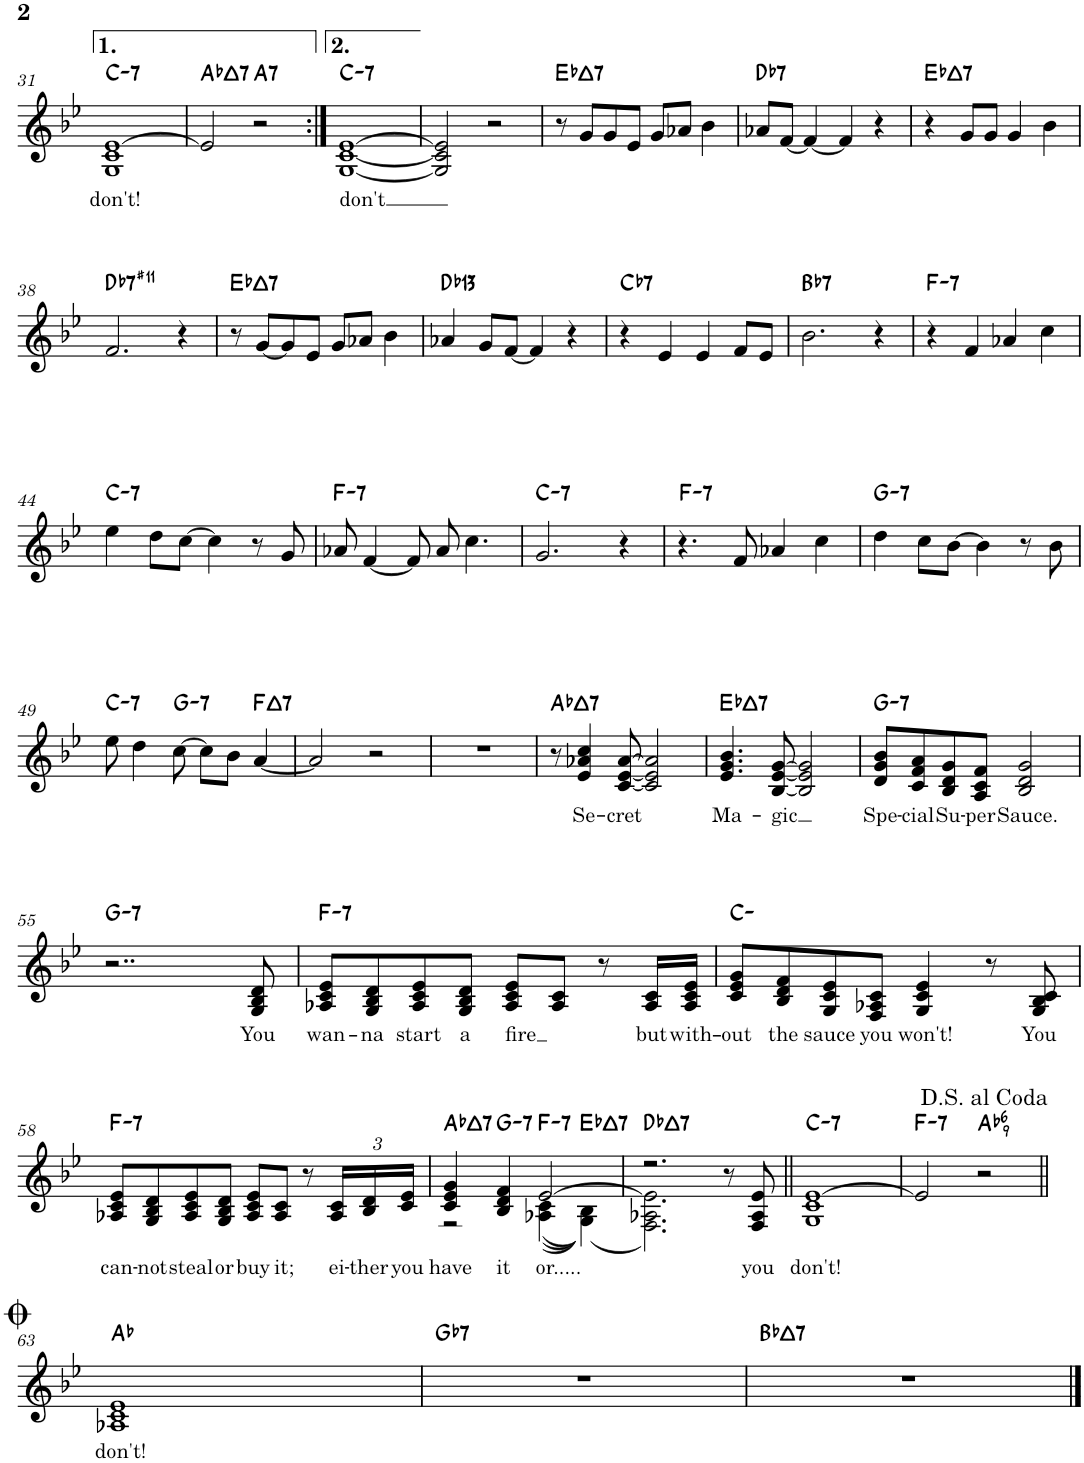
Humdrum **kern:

**kern	**text	**harte
*part1	*part1	*part1
*staff1	*staff1	*
*I"Piano	*	*
*I'Pno.	*	*
!!LO:PB:g=z
*clefG2	*	*
*k[b-e-]	*	*
*M4/4	*	*
=31	=31	=31
!	!LO:LY:b	!LO:H:kt=7
1G 1c [1e-	don't!	C:min7
=32	=32	=32
!	!	!LO:H:kt=7
2e-/]	.	Ab:maj7
!	!	!LO:H:kt=7
2r	.	A:7
=33:|!	=33:|!	=33:|!
!	!LO:LY:b	!LO:H:kt=7
[1G [1c [1e-	don't	C:min7
=34	=34	=34
2G/] 2c/] 2e-/]	.	.
2r	.	.
=35	=35	=35
!	!	!LO:H:kt=7
8r	.	Eb:maj7
8g/L	.	.
8g/	.	.
8e-/J	.	.
8g/L	.	.
8a-X/J	.	.
4b-\	.	.
=36	=36	=36
!	!	!LO:H:kt=7
8a-X/L	.	Db:7
[8f/J	.	.
4f/_	.	.
4f/]	.	.
4r	.	.
=37	=37	=37
!	!	!LO:H:kt=7
4r	.	Eb:maj7
8g/L	.	.
8g/J	.	.
4g/	.	.
4b-\	.	.
!!LO:LB:g=z
=38	=38	=38
!	!	!LO:H:kt=7
2.f/	.	Db:7(#11)
4r	.	.
=39	=39	=39
!	!	!LO:H:kt=7
8r	.	Eb:maj7
[8g/L	.	.
8g/]	.	.
8e-/J	.	.
8g/L	.	.
8a-X/J	.	.
4b-\	.	.
=40	=40	=40
!	!	!LO:H:kt=13
4a-X/	.	Db:9(11,13)
8g/L	.	.
[8f/J	.	.
4f/]	.	.
4r	.	.
=41	=41	=41
!	!	!LO:H:kt=7
4r	.	Cb:7
4e-/	.	.
4e-/	.	.
8f/L	.	.
8e-/J	.	.
=42	=42	=42
!	!	!LO:H:kt=7
2.b-\	.	Bb:7
4r	.	.
=43	=43	=43
!	!	!LO:H:kt=7
4r	.	F:min7
4f/	.	.
4a-X/	.	.
4cc\	.	.
!!LO:LB:g=z
=44	=44	=44
!	!	!LO:H:kt=7
4ee-\	.	C:min7
8dd\L	.	.
[8cc\J	.	.
4cc\]	.	.
8r	.	.
8g/	.	.
=45	=45	=45
!	!	!LO:H:kt=7
8a-X/	.	F:min7
[4f/	.	.
8f/]	.	.
8a-/	.	.
4.cc\	.	.
=46	=46	=46
!	!	!LO:H:kt=7
2.g/	.	C:min7
4r	.	.
=47	=47	=47
!	!	!LO:H:kt=7
4.r	.	F:min7
8f/	.	.
4a-X/	.	.
4cc\	.	.
=48	=48	=48
!	!	!LO:H:kt=7
4dd\	.	G:min7
8cc\L	.	.
[8b-\J	.	.
4b-\]	.	.
8r	.	.
8b-\	.	.
!!LO:LB:g=z
=49	=49	=49
!	!	!LO:H:kt=7
8ee-\	.	C:min7
4dd\	.	.
!	!	!LO:H:kt=7
[8cc\	.	G:min7
8cc\L]	.	.
8b-\J	.	.
!	!	!LO:H:kt=7
[4a/	.	F:maj7
=50	=50	=50
2a/]	.	.
2r	.	.
=51	=51	=51
1r	.	.
=52	=52	=52
!	!	!LO:H:kt=7
8r	.	Ab:maj7
!	!LO:LY:b	!
4e-/ 4a-X/ 4cc/	Se-	.
!	!LO:LY:b	!
[8c/ [8e-/ [8a-/	-cret	.
2c/] 2e-/] 2a-/]	.	.
=53	=53	=53
!	!LO:LY:b	!LO:H:kt=7
4.e-/ 4.g/ 4.b-/	Ma-	Eb:maj7
!	!LO:LY:b	!
[8B-/ [8e-/ [8g/	-gic	.
2B-/] 2e-/] 2g/]	.	.
=54	=54	=54
!	!LO:LY:b	!LO:H:kt=7
8d/ 8g/ 8b-/L	Spe-	G:min7
!	!LO:LY:b	!
8c/ 8f/ 8a/	-cial	.
!	!LO:LY:b	!
8B-/ 8d/ 8g/	Su-	.
!	!LO:LY:b	!
8A/ 8c/ 8f/J	-per	.
!	!LO:LY:b	!
2B-/ 2d/ 2g/	Sauce.	.
!!LO:LB:g=z
=55	=55	=55
!	!	!LO:H:kt=7
2..r	.	G:min7
!	!LO:LY:b	!
8G/ 8B-/ 8d/	You	.
=56	=56	=56
!	!LO:LY:b	!LO:H:kt=7
8A-X/ 8c/ 8e-/L	wan-	F:min7
!	!LO:LY:b	!
8G/ 8B-/ 8d/	-na	.
!	!LO:LY:b	!
8A-/ 8c/ 8e-/	start	.
!	!LO:LY:b	!
8G/ 8B-/ 8d/J	a	.
!	!LO:LY:b	!
8A-/ 8c/ 8e-/L	fire	.
8A-/ 8c/J	.	.
8r	.	.
!	!LO:LY:b	!
16A-/ 16c/LL	but	.
!	!LO:LY:b	!
16A-/ 16c/ 16e-/JJ	with-	.
=57	=57	=57
!	!LO:LY:b	!
8c/ 8e-/ 8g/L	-out	C:min
!	!LO:LY:b	!
8B-/ 8d/ 8f/	the	.
!	!LO:LY:b	!
8G/ 8c/ 8e-/	sauce	.
!	!LO:LY:b	!
8F/ 8A-X/ 8c/J	you	.
!	!LO:LY:b	!
4G/ 4c/ 4e-/	won't!	.
8r	.	.
!	!LO:LY:b	!
8G/ 8B-/ 8c/	You	.
!!LO:LB:g=z
=58	=58	=58
!	!LO:LY:b	!LO:H:kt=7
8A-X/ 8c/ 8e-/L	can-	F:min7
!	!LO:LY:b	!
8G/ 8B-/ 8d/	-not	.
!	!LO:LY:b	!
8A-/ 8c/ 8e-/	steal	.
!	!LO:LY:b	!
8G/ 8B-/ 8d/J	or	.
!	!LO:LY:b	!
8A-/ 8c/ 8e-/L	buy	.
!	!LO:LY:b	!
8A-/ 8c/J	it;	.
8r	.	.
*Xbrackettup	*	*
!	!LO:LY:b	!
24A-/ 24c/LL	ei-	.
!	!LO:LY:b	!
24B-/ 24d/	-ther	.
!	!LO:LY:b	!
24c/ 24e-/JJ	you	.
=59	=59	=59
!	!LO:LY:b	!LO:H:kt=7
*^	*	*
4c/ 4e-/ 4g/	2r	have	Ab:maj7
!	!	!LO:LY:b	!LO:H:kt=7
4B-/ 4d/ 4f/	.	it	G:min7
!	!	!LO:LY:b	!LO:H:kt=7
[2e-/	(((4A-X\ 4c\	or.....	F:min7
!	!	!	!LO:H:kt=7
.	(4G\ 4B-\)))	.	Eb:maj7
=60	=60	=60	=60
!	!	!	!LO:H:kt=7
2.r	2.F\ 2.A-X\ 2.e-\])	.	Db:maj7
8r	4ryy	.	.
!	!	!LO:LY:b	!
8F/ 8A-/ 8e-/	.	you	.
*v	*v	*	*
=61||	=61||	=61||
!	!LO:LY:b	!LO:H:kt=7
1G 1c [1e-	don't!	C:min7
=62	=62	=62
!	!	!LO:H:kt=7
2e-/]	.	F:min7
!	!	!LO:H:kt=6
2r	.	Ab:maj6(9)
!!LO:LB:g=z
=63||	=63||	=63||
!	!LO:LY:b	!
1A-X 1c 1e-	don't!	Ab:maj
=64	=64	=64
!	!	!LO:H:kt=7
1r	.	Gb:7
=65	=65	=65
!	!	!LO:H:kt=7
1r	.	Bb:maj7
==	==	==
*-	*-	*-
